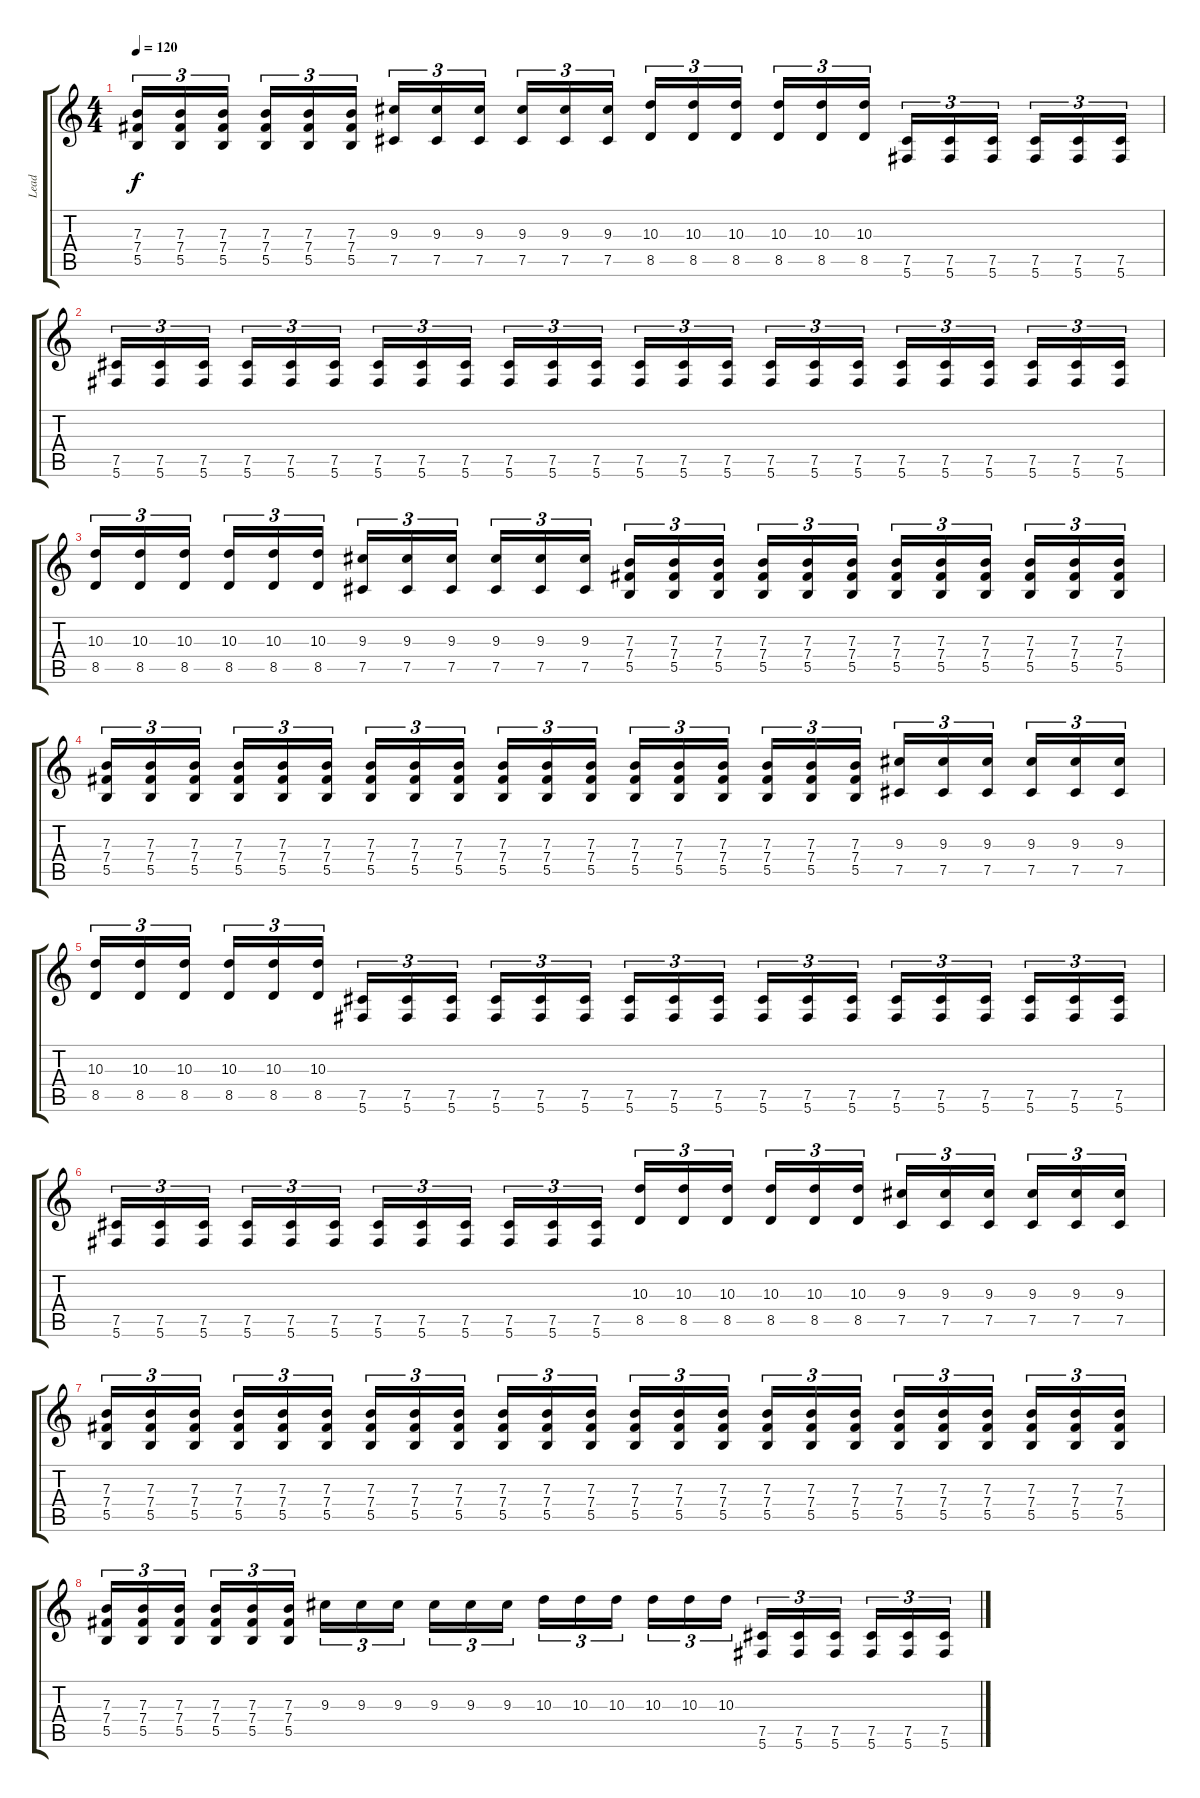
\track ("Lead" "Lead") {instrument distortionguitar}
\staff {score tabs}
\tuning (Db4 Ab3 E3 B2 Gb2 Db2) {hide}
\ts (4 4)
\tempo 120
\clef g2
\ks c
(7.3 7.4 5.5).16{tu (3 2) dy f} (7.3 7.4 5.5).16{tu (3 2)} (7.3 7.4 5.5).16{tu (3 2) beam splitsecondary} (7.3 7.4 5.5).16{tu (3 2)} (7.3 7.4 5.5).16{tu (3 2)} (7.3 7.4 5.5).16{tu (3 2)} (9.3 7.5).16{tu (3 2)} (9.3 7.5).16{tu (3 2)} (9.3 7.5).16{tu (3 2) beam splitsecondary} (9.3 7.5).16{tu (3 2)} (9.3 7.5).16{tu (3 2)} (9.3 7.5).16{tu (3 2)} (10.3 8.5).16{tu (3 2)} (10.3 8.5).16{tu (3 2)} (10.3 8.5).16{tu (3 2) beam splitsecondary} (10.3 8.5).16{tu (3 2)} (10.3 8.5).16{tu (3 2)} (10.3 8.5).16{tu (3 2)} (7.5 5.6).16{tu (3 2)} (7.5 5.6).16{tu (3 2)} (7.5 5.6).16{tu (3 2) beam splitsecondary} (7.5 5.6).16{tu (3 2)} (7.5 5.6).16{tu (3 2)} (7.5 5.6).16{tu (3 2)} |
(7.5 5.6).16{tu (3 2)} (7.5 5.6).16{tu (3 2)} (7.5 5.6).16{tu (3 2) beam splitsecondary} (7.5 5.6).16{tu (3 2)} (7.5 5.6).16{tu (3 2)} (7.5 5.6).16{tu (3 2)} (7.5 5.6).16{tu (3 2)} (7.5 5.6).16{tu (3 2)} (7.5 5.6).16{tu (3 2) beam splitsecondary} (7.5 5.6).16{tu (3 2)} (7.5 5.6).16{tu (3 2)} (7.5 5.6).16{tu (3 2)} (7.5 5.6).16{tu (3 2)} (7.5 5.6).16{tu (3 2)} (7.5 5.6).16{tu (3 2) beam splitsecondary} (7.5 5.6).16{tu (3 2)} (7.5 5.6).16{tu (3 2)} (7.5 5.6).16{tu (3 2)} (7.5 5.6).16{tu (3 2)} (7.5 5.6).16{tu (3 2)} (7.5 5.6).16{tu (3 2) beam splitsecondary} (7.5 5.6).16{tu (3 2)} (7.5 5.6).16{tu (3 2)} (7.5 5.6).16{tu (3 2)} |
(10.3 8.5).16{tu (3 2)} (10.3 8.5).16{tu (3 2)} (10.3 8.5).16{tu (3 2) beam splitsecondary} (10.3 8.5).16{tu (3 2)} (10.3 8.5).16{tu (3 2)} (10.3 8.5).16{tu (3 2)} (9.3 7.5).16{tu (3 2)} (9.3 7.5).16{tu (3 2)} (9.3 7.5).16{tu (3 2) beam splitsecondary} (9.3 7.5).16{tu (3 2)} (9.3 7.5).16{tu (3 2)} (9.3 7.5).16{tu (3 2)} (7.3 7.4 5.5).16{tu (3 2)} (7.3 7.4 5.5).16{tu (3 2)} (7.3 7.4 5.5).16{tu (3 2) beam splitsecondary} (7.3 7.4 5.5).16{tu (3 2)} (7.3 7.4 5.5).16{tu (3 2)} (7.3 7.4 5.5).16{tu (3 2)} (7.3 7.4 5.5).16{tu (3 2)} (7.3 7.4 5.5).16{tu (3 2)} (7.3 7.4 5.5).16{tu (3 2) beam splitsecondary} (7.3 7.4 5.5).16{tu (3 2)} (7.3 7.4 5.5).16{tu (3 2)} (7.3 7.4 5.5).16{tu (3 2)} |
(7.3 7.4 5.5).16{tu (3 2)} (7.3 7.4 5.5).16{tu (3 2)} (7.3 7.4 5.5).16{tu (3 2) beam splitsecondary} (7.3 7.4 5.5).16{tu (3 2)} (7.3 7.4 5.5).16{tu (3 2)} (7.3 7.4 5.5).16{tu (3 2)} (7.3 7.4 5.5).16{tu (3 2)} (7.3 7.4 5.5).16{tu (3 2)} (7.3 7.4 5.5).16{tu (3 2) beam splitsecondary} (7.3 7.4 5.5).16{tu (3 2)} (7.3 7.4 5.5).16{tu (3 2)} (7.3 7.4 5.5).16{tu (3 2)} (7.3 7.4 5.5).16{tu (3 2)} (7.3 7.4 5.5).16{tu (3 2)} (7.3 7.4 5.5).16{tu (3 2) beam splitsecondary} (7.3 7.4 5.5).16{tu (3 2)} (7.3 7.4 5.5).16{tu (3 2)} (7.3 7.4 5.5).16{tu (3 2)} (9.3 7.5).16{tu (3 2)} (9.3 7.5).16{tu (3 2)} (9.3 7.5).16{tu (3 2) beam splitsecondary} (9.3 7.5).16{tu (3 2)} (9.3 7.5).16{tu (3 2)} (9.3 7.5).16{tu (3 2)} |
(10.3 8.5).16{tu (3 2)} (10.3 8.5).16{tu (3 2)} (10.3 8.5).16{tu (3 2) beam splitsecondary} (10.3 8.5).16{tu (3 2)} (10.3 8.5).16{tu (3 2)} (10.3 8.5).16{tu (3 2)} (7.5 5.6).16{tu (3 2)} (7.5 5.6).16{tu (3 2)} (7.5 5.6).16{tu (3 2) beam splitsecondary} (7.5 5.6).16{tu (3 2)} (7.5 5.6).16{tu (3 2)} (7.5 5.6).16{tu (3 2)} (7.5 5.6).16{tu (3 2)} (7.5 5.6).16{tu (3 2)} (7.5 5.6).16{tu (3 2) beam splitsecondary} (7.5 5.6).16{tu (3 2)} (7.5 5.6).16{tu (3 2)} (7.5 5.6).16{tu (3 2)} (7.5 5.6).16{tu (3 2)} (7.5 5.6).16{tu (3 2)} (7.5 5.6).16{tu (3 2) beam splitsecondary} (7.5 5.6).16{tu (3 2)} (7.5 5.6).16{tu (3 2)} (7.5 5.6).16{tu (3 2)} |
(7.5 5.6).16{tu (3 2)} (7.5 5.6).16{tu (3 2)} (7.5 5.6).16{tu (3 2) beam splitsecondary} (7.5 5.6).16{tu (3 2)} (7.5 5.6).16{tu (3 2)} (7.5 5.6).16{tu (3 2)} (7.5 5.6).16{tu (3 2)} (7.5 5.6).16{tu (3 2)} (7.5 5.6).16{tu (3 2) beam splitsecondary} (7.5 5.6).16{tu (3 2)} (7.5 5.6).16{tu (3 2)} (7.5 5.6).16{tu (3 2)} (10.3 8.5).16{tu (3 2)} (10.3 8.5).16{tu (3 2)} (10.3 8.5).16{tu (3 2) beam splitsecondary} (10.3 8.5).16{tu (3 2)} (10.3 8.5).16{tu (3 2)} (10.3 8.5).16{tu (3 2)} (9.3 7.5).16{tu (3 2)} (9.3 7.5).16{tu (3 2)} (9.3 7.5).16{tu (3 2) beam splitsecondary} (9.3 7.5).16{tu (3 2)} (9.3 7.5).16{tu (3 2)} (9.3 7.5).16{tu (3 2)} |
(7.3 7.4 5.5).16{tu (3 2)} (7.3 7.4 5.5).16{tu (3 2)} (7.3 7.4 5.5).16{tu (3 2) beam splitsecondary} (7.3 7.4 5.5).16{tu (3 2)} (7.3 7.4 5.5).16{tu (3 2)} (7.3 7.4 5.5).16{tu (3 2)} (7.3 7.4 5.5).16{tu (3 2)} (7.3 7.4 5.5).16{tu (3 2)} (7.3 7.4 5.5).16{tu (3 2) beam splitsecondary} (7.3 7.4 5.5).16{tu (3 2)} (7.3 7.4 5.5).16{tu (3 2)} (7.3 7.4 5.5).16{tu (3 2)} (7.3 7.4 5.5).16{tu (3 2)} (7.3 7.4 5.5).16{tu (3 2)} (7.3 7.4 5.5).16{tu (3 2) beam splitsecondary} (7.3 7.4 5.5).16{tu (3 2)} (7.3 7.4 5.5).16{tu (3 2)} (7.3 7.4 5.5).16{tu (3 2)} (7.3 7.4 5.5).16{tu (3 2)} (7.3 7.4 5.5).16{tu (3 2)} (7.3 7.4 5.5).16{tu (3 2) beam splitsecondary} (7.3 7.4 5.5).16{tu (3 2)} (7.3 7.4 5.5).16{tu (3 2)} (7.3 7.4 5.5).16{tu (3 2)} |
(7.3 7.4 5.5).16{tu (3 2)} (7.3 7.4 5.5).16{tu (3 2)} (7.3 7.4 5.5).16{tu (3 2) beam splitsecondary} (7.3 7.4 5.5).16{tu (3 2)} (7.3 7.4 5.5).16{tu (3 2)} (7.3 7.4 5.5).16{tu (3 2)} 9.3.16{tu (3 2)} 9.3.16{tu (3 2)} 9.3.16{tu (3 2) beam splitsecondary} 9.3.16{tu (3 2)} 9.3.16{tu (3 2)} 9.3.16{tu (3 2)} 10.3.16{tu (3 2)} 10.3.16{tu (3 2)} 10.3.16{tu (3 2) beam splitsecondary} 10.3.16{tu (3 2)} 10.3.16{tu (3 2)} 10.3.16{tu (3 2)} (7.5 5.6).16{tu (3 2)} (7.5 5.6).16{tu (3 2)} (7.5 5.6).16{tu (3 2) beam splitsecondary} (7.5 5.6).16{tu (3 2)} (7.5 5.6).16{tu (3 2)} (7.5 5.6).16{tu (3 2)}
